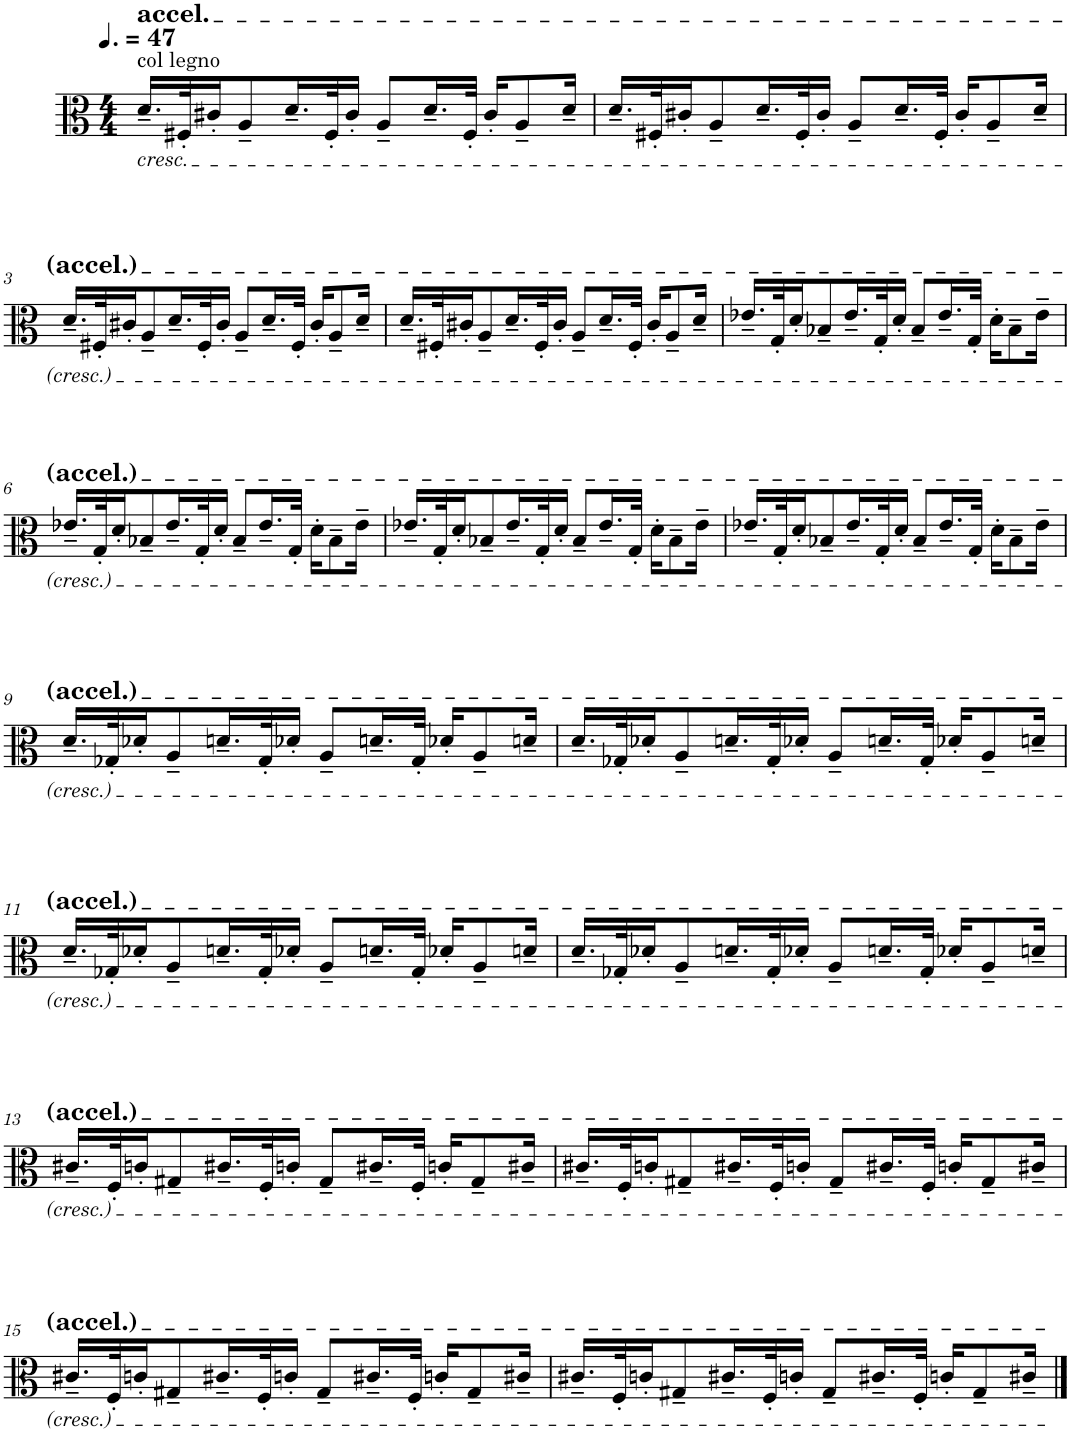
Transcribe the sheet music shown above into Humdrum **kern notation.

**kern
*part1
*staff1
*I"Viola
*I'Vla.
*clefC3
*k[]
*M4/4
*MM71
=1
!LO:TX:a:t=col legno
!LO:TX:a:t=accel.
!LO:TX:b:i:t=cresc.
16.d~/LL
32F#X'/K
16c#X'/J
8A~/
16.d~/L
32F#'/K
16c#'/JJ
8A~/L
16.d~/L
32F#'/JJk
16c#'/KL
8A~/
16d~/Jk
=2
16.d~/LL
32F#X'/K
16c#X'/J
8A~/
16.d~/L
32F#'/K
16c#'/JJ
8A~/L
16.d~/L
32F#'/JJk
16c#'/KL
8A~/
16d~/Jk
!!LO:LB:g=z
=3
16.d~/LL
32F#X'/K
16c#X'/J
8A~/
16.d~/L
32F#'/K
16c#'/JJ
8A~/L
16.d~/L
32F#'/JJk
16c#'/KL
8A~/
16d~/Jk
=4
16.d~/LL
32F#X'/K
16c#X'/J
8A~/
16.d~/L
32F#'/K
16c#'/JJ
8A~/L
16.d~/L
32F#'/JJk
16c#'/KL
8A~/
16d~/Jk
=5
16.e-X~/LL
32G'/K
16d'/J
8B-X~/
16.e-~/L
32G'/K
16d'/JJ
8B-~/L
16.e-~/L
32G'/JJk
16d'\KL
8B-~\
16e-~\Jk
!!LO:LB:g=z
=6
16.e-X~/LL
32G'/K
16d'/J
8B-X~/
16.e-~/L
32G'/K
16d'/JJ
8B-~/L
16.e-~/L
32G'/JJk
16d'\KL
8B-~\
16e-~\Jk
=7
16.e-X~/LL
32G'/K
16d'/J
8B-X~/
16.e-~/L
32G'/K
16d'/JJ
8B-~/L
16.e-~/L
32G'/JJk
16d'\KL
8B-~\
16e-~\Jk
=8
16.e-X~/LL
32G'/K
16d'/J
8B-X~/
16.e-~/L
32G'/K
16d'/JJ
8B-~/L
16.e-~/L
32G'/JJk
16d'\KL
8B-~\
16e-~\Jk
!!LO:LB:g=z
=9
16.d~/LL
32G-X'/K
16d-X'/J
8A~/
16.dn~/L
32G-'/K
16d-X'/JJ
8A~/L
16.dn~/L
32G-'/JJk
16d-X'/KL
8A~/
16dn~/Jk
=10
16.d~/LL
32G-X'/K
16d-X'/J
8A~/
16.dn~/L
32G-'/K
16d-X'/JJ
8A~/L
16.dn~/L
32G-'/JJk
16d-X'/KL
8A~/
16dn~/Jk
!!LO:LB:g=z
=11
16.d~/LL
32G-X'/K
16d-X'/J
8A~/
16.dn~/L
32G-'/K
16d-X'/JJ
8A~/L
16.dn~/L
32G-'/JJk
16d-X'/KL
8A~/
16dn~/Jk
=12
16.d~/LL
32G-X'/K
16d-X'/J
8A~/
16.dn~/L
32G-'/K
16d-X'/JJ
8A~/L
16.dn~/L
32G-'/JJk
16d-X'/KL
8A~/
16dn~/Jk
!!LO:LB:g=z
=13
16.c#X~/LL
32F'/K
16cn'/J
8G#X~/
16.c#X~/L
32F'/K
16cn'/JJ
8G#~/L
16.c#X~/L
32F'/JJk
16cn'/KL
8G#~/
16c#X~/Jk
=14
16.c#X~/LL
32F'/K
16cn'/J
8G#X~/
16.c#X~/L
32F'/K
16cn'/JJ
8G#~/L
16.c#X~/L
32F'/JJk
16cn'/KL
8G#~/
16c#X~/Jk
!!LO:LB:g=z
=15
16.c#X~/LL
32F'/K
16cn'/J
8G#X~/
16.c#X~/L
32F'/K
16cn'/JJ
8G#~/L
16.c#X~/L
32F'/JJk
16cn'/KL
8G#~/
16c#X~/Jk
=16
16.c#X~/LL
32F'/K
16cn'/J
8G#X~/
16.c#X~/L
32F'/K
16cn'/JJ
8G#~/L
16.c#X~/L
32F'/JJk
16cn'/KL
8G#~/
16c#X~/Jk
==
*-
